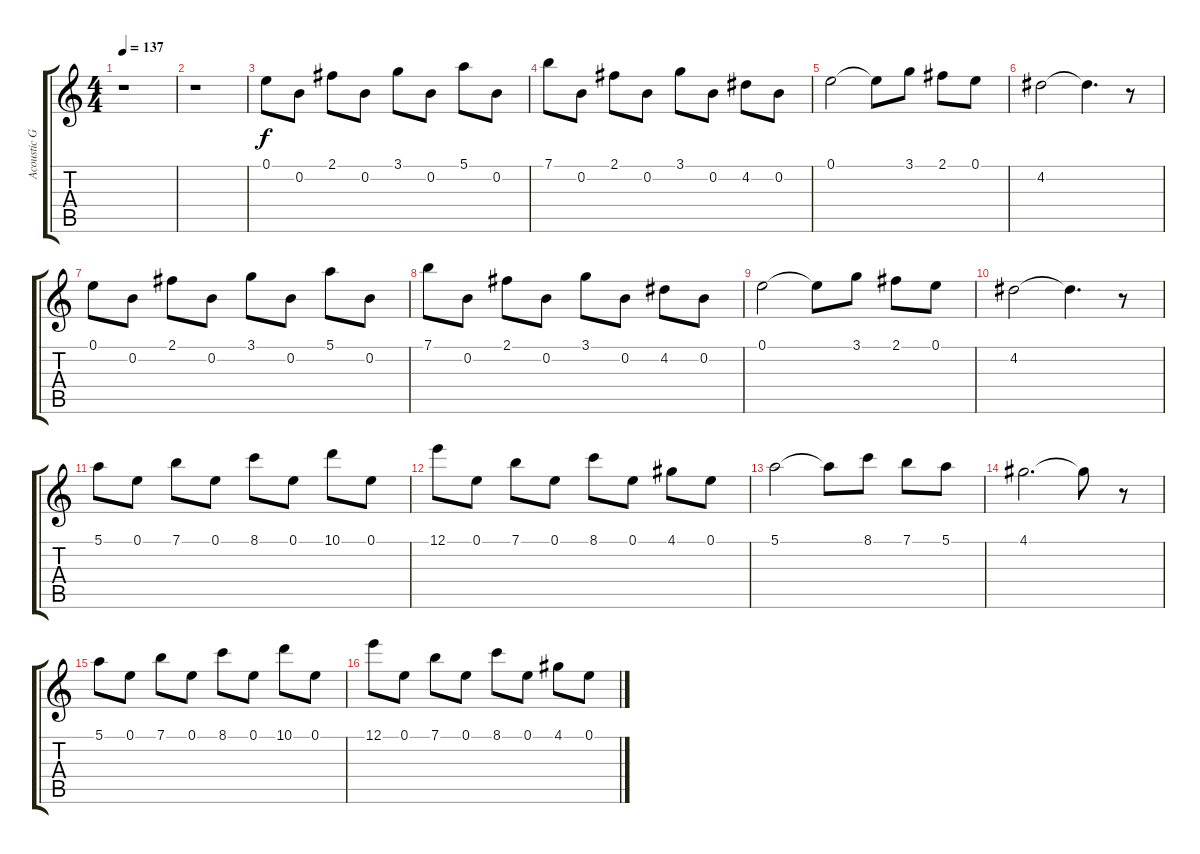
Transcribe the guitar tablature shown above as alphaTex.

\track ("Acoustic Guitar 2 " "Acoustic G") {instrument acousticguitarnylon}
\staff {score tabs}
\tuning (E4 B3 G3 D3 A2 E2) {hide}
\ts (4 4)
\tempo 137
\clef g2
\ks c
r.1{dy f instrument acousticguitarnylon} |
r.1 |
0.1.8 0.2.8 2.1.8 0.2.8 3.1.8 0.2.8 5.1.8 0.2.8 |
7.1.8 0.2.8 2.1.8 0.2.8 3.1.8 0.2.8 4.2.8 0.2.8 |
0.1.2 0.1{t}.8 3.1.8 2.1.8 0.1.8 |
4.2.2 4.2{t}.4{d} r.8 |
0.1.8 0.2.8 2.1.8 0.2.8 3.1.8 0.2.8 5.1.8 0.2.8 |
7.1.8 0.2.8 2.1.8 0.2.8 3.1.8 0.2.8 4.2.8 0.2.8 |
0.1.2 0.1{t}.8 3.1.8 2.1.8 0.1.8 |
4.2.2 4.2{t}.4{d} r.8 |
5.1.8 0.1.8 7.1.8 0.1.8 8.1.8 0.1.8 10.1.8 0.1.8 |
12.1.8 0.1.8 7.1.8 0.1.8 8.1.8 0.1.8 4.1.8 0.1.8 |
5.1.2 5.1{t}.8 8.1.8 7.1.8 5.1.8 |
4.1.2{d} 4.1{t}.8 r.8 |
5.1.8 0.1.8 7.1.8 0.1.8 8.1.8 0.1.8 10.1.8 0.1.8 |
12.1.8 0.1.8 7.1.8 0.1.8 8.1.8 0.1.8 4.1.8 0.1.8
